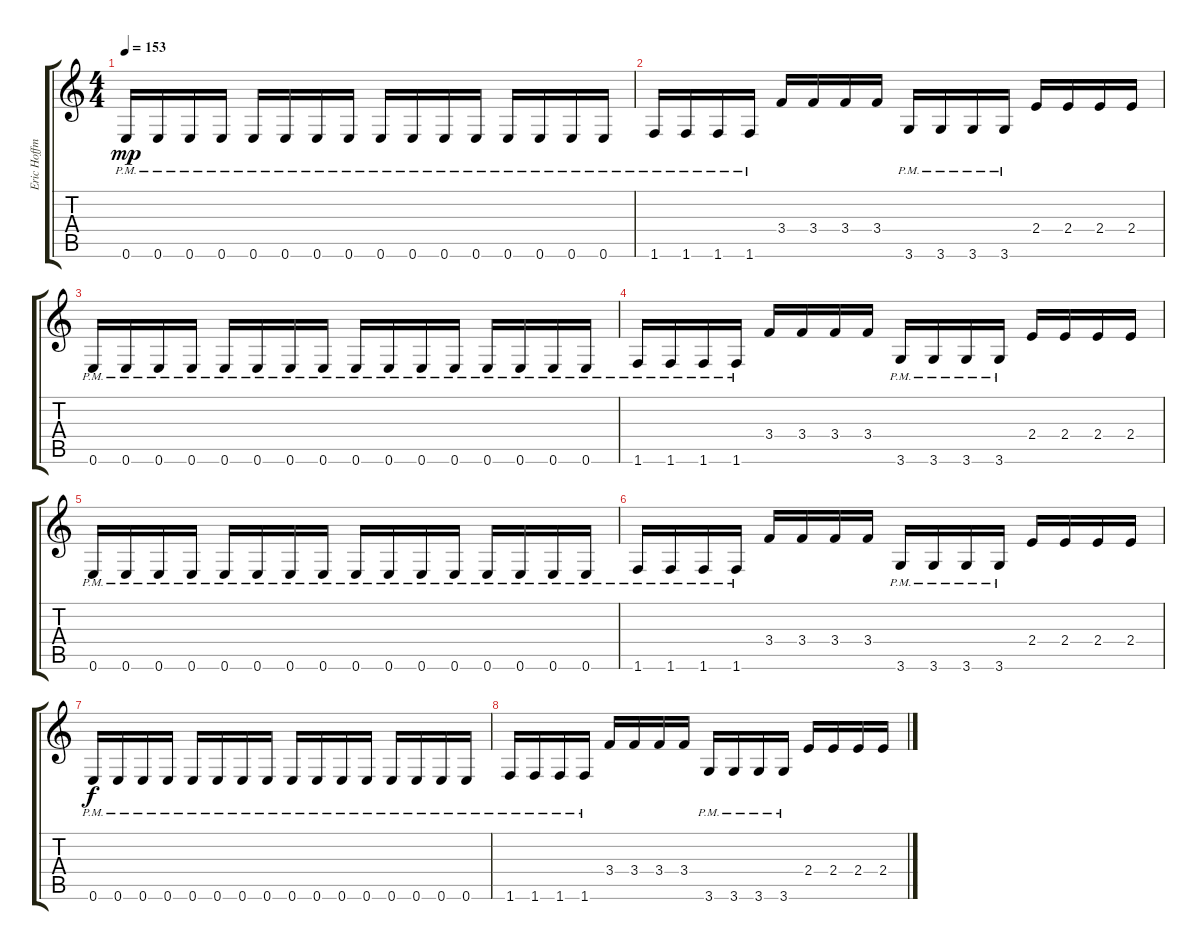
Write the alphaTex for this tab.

\track ("Eric Hoffman" "Eric Hoffm") {instrument distortionguitar}
\staff {score tabs}
\tuning (E4 B3 G3 D3 A2 E2) {hide}
\ts (4 4)
\tempo 153
\clef g2
\ks c
0.6{pm}.16{dy mp} 0.6{pm}.16 0.6{pm}.16 0.6{pm}.16 0.6{pm}.16 0.6{pm}.16 0.6{pm}.16 0.6{pm}.16 0.6{pm}.16 0.6{pm}.16 0.6{pm}.16 0.6{pm}.16 0.6{pm}.16 0.6{pm}.16 0.6{pm}.16 0.6{pm}.16 |
1.6{pm}.16 1.6{pm}.16 1.6{pm}.16 1.6{pm}.16 3.4.16 3.4.16 3.4.16 3.4.16 3.6{pm}.16 3.6{pm}.16 3.6{pm}.16 3.6{pm}.16 2.4.16 2.4.16 2.4.16 2.4.16 |
0.6{pm}.16 0.6{pm}.16 0.6{pm}.16 0.6{pm}.16 0.6{pm}.16 0.6{pm}.16 0.6{pm}.16 0.6{pm}.16 0.6{pm}.16 0.6{pm}.16 0.6{pm}.16 0.6{pm}.16 0.6{pm}.16 0.6{pm}.16 0.6{pm}.16 0.6{pm}.16 |
1.6{pm}.16 1.6{pm}.16 1.6{pm}.16 1.6{pm}.16 3.4.16 3.4.16 3.4.16 3.4.16 3.6{pm}.16 3.6{pm}.16 3.6{pm}.16 3.6{pm}.16 2.4.16 2.4.16 2.4.16 2.4.16 |
0.6{pm}.16 0.6{pm}.16 0.6{pm}.16 0.6{pm}.16 0.6{pm}.16 0.6{pm}.16 0.6{pm}.16 0.6{pm}.16 0.6{pm}.16 0.6{pm}.16 0.6{pm}.16 0.6{pm}.16 0.6{pm}.16 0.6{pm}.16 0.6{pm}.16 0.6{pm}.16 |
1.6{pm}.16 1.6{pm}.16 1.6{pm}.16 1.6{pm}.16 3.4.16 3.4.16 3.4.16 3.4.16 3.6{pm}.16 3.6{pm}.16 3.6{pm}.16 3.6{pm}.16 2.4.16 2.4.16 2.4.16 2.4.16 |
0.6{pm}.16{dy f} 0.6{pm}.16 0.6{pm}.16 0.6{pm}.16 0.6{pm}.16 0.6{pm}.16 0.6{pm}.16 0.6{pm}.16 0.6{pm}.16 0.6{pm}.16 0.6{pm}.16 0.6{pm}.16 0.6{pm}.16 0.6{pm}.16 0.6{pm}.16 0.6{pm}.16 |
1.6{pm}.16 1.6{pm}.16 1.6{pm}.16 1.6{pm}.16 3.4.16 3.4.16 3.4.16 3.4.16 3.6{pm}.16 3.6{pm}.16 3.6{pm}.16 3.6{pm}.16 2.4.16 2.4.16 2.4.16 2.4.16
